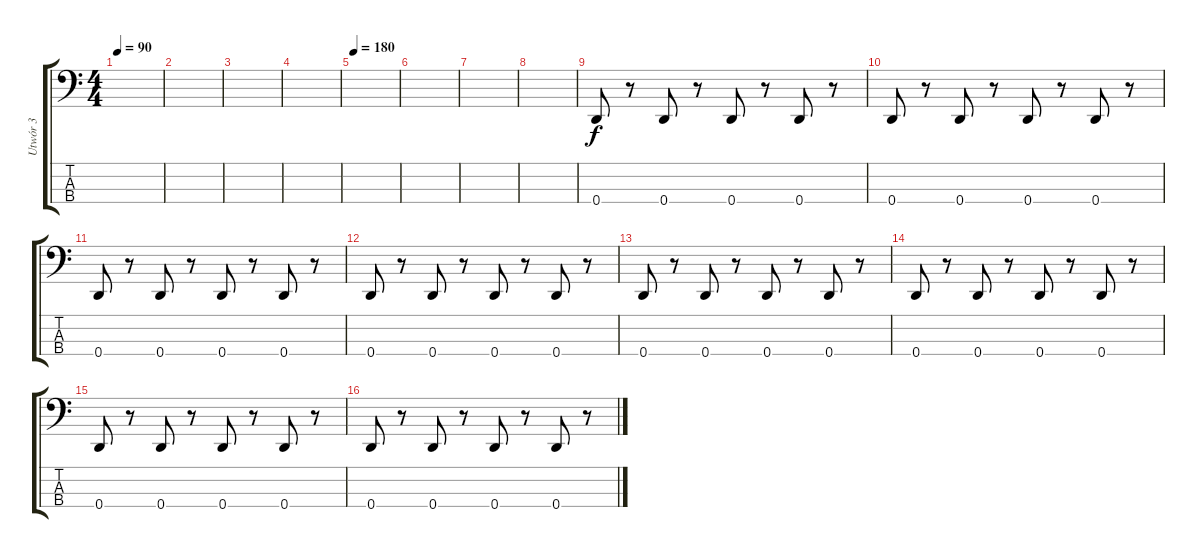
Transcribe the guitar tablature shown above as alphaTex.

\track ("Utwór 3" "Utwór 3") {instrument electricbassfinger}
\staff {score tabs}
\tuning (F2 C2 G1 D1) {hide}
\ts (4 4)
\tempo 90
\clef f4
\ks c
|
|
|
|
\tempo 180
|
|
|
|
0.4.8 r.8 0.4.8 r.8 0.4.8 r.8 0.4.8 r.8 |
0.4.8 r.8 0.4.8 r.8 0.4.8 r.8 0.4.8 r.8 |
0.4.8 r.8 0.4.8 r.8 0.4.8 r.8 0.4.8 r.8 |
0.4.8 r.8 0.4.8 r.8 0.4.8 r.8 0.4.8 r.8 |
0.4.8 r.8 0.4.8 r.8 0.4.8 r.8 0.4.8 r.8 |
0.4.8 r.8 0.4.8 r.8 0.4.8 r.8 0.4.8 r.8 |
0.4.8 r.8 0.4.8 r.8 0.4.8 r.8 0.4.8 r.8 |
0.4.8 r.8 0.4.8 r.8 0.4.8 r.8 0.4.8 r.8
